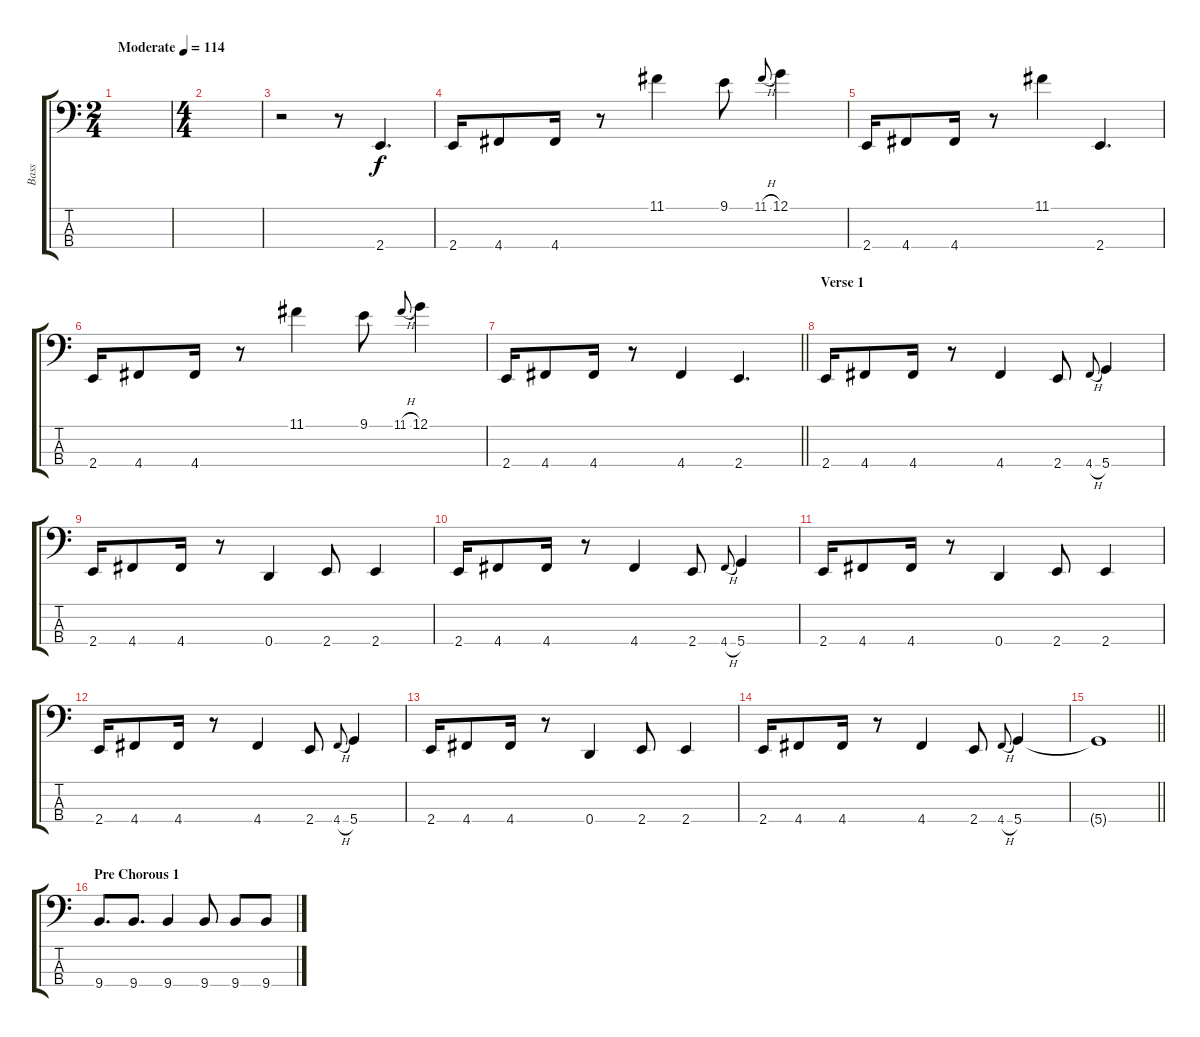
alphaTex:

\track ("Bass" "Bass") {instrument electricbassfinger}
\staff {score tabs}
\tuning (G2 D2 A1 D1) {hide}
\ts (2 4)
\tempo (114 "Moderate")
\clef f4
\ks c
|
\ts (4 4)
|
r.2 r.8 2.4.4{d} |
2.4.16 4.4.8 4.4.16 r.8 11.1.4 9.1.8 11.1{h}.8{gr onbeat} 12.1.4 |
2.4.16 4.4.8 4.4.16 r.8 11.1.4 2.4.4{d} |
2.4.16 4.4.8 4.4.16 r.8 11.1.4 9.1.8 11.1{h}.8{gr onbeat} 12.1.4 |
\barLineRight lightlight
2.4.16 4.4.8 4.4.16 r.8 4.4.4 2.4.4{d} |
\section ("" "Verse 1")
2.4.16 4.4.8 4.4.16 r.8 4.4.4 2.4.8 4.4{h}.8{gr onbeat} 5.4.4 |
2.4.16 4.4.8 4.4.16 r.8 0.4.4 2.4.8 2.4.4 |
2.4.16 4.4.8 4.4.16 r.8 4.4.4 2.4.8 4.4{h}.8{gr onbeat} 5.4.4 |
2.4.16 4.4.8 4.4.16 r.8 0.4.4 2.4.8 2.4.4 |
2.4.16 4.4.8 4.4.16 r.8 4.4.4 2.4.8 4.4{h}.8{gr onbeat} 5.4.4 |
2.4.16 4.4.8 4.4.16 r.8 0.4.4 2.4.8 2.4.4 |
2.4.16 4.4.8 4.4.16 r.8 4.4.4 2.4.8 4.4{h}.8{gr onbeat} 5.4.4 |
\barLineRight lightlight
5.4{t}.1 |
\section ("" "Pre Chorous 1")
9.4.8{d} 9.4.8{d} 9.4.4 9.4.8 9.4.8 9.4.8
